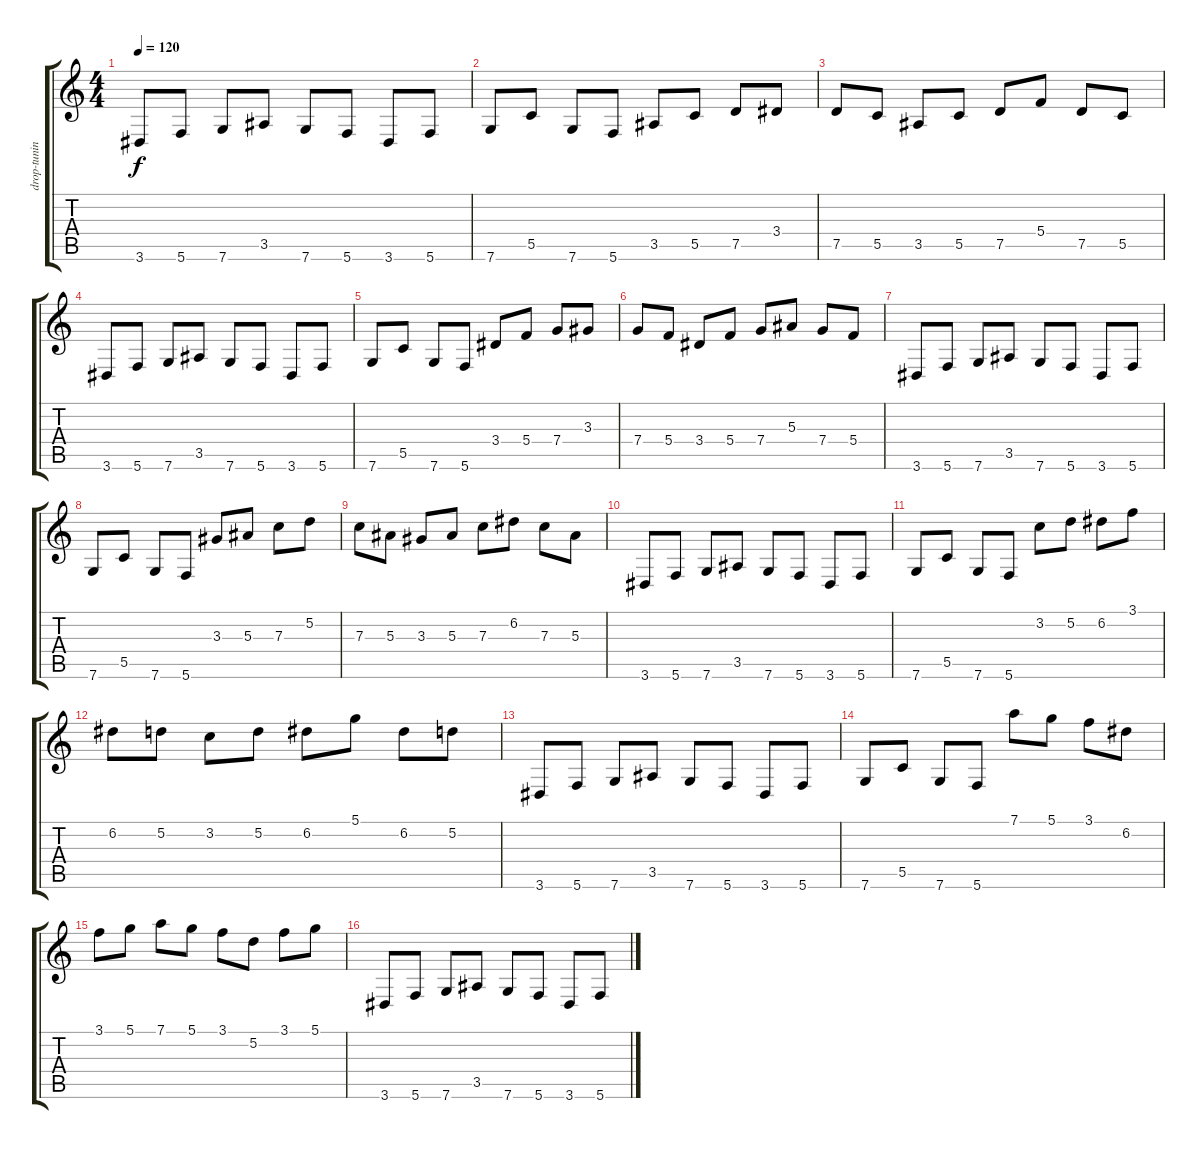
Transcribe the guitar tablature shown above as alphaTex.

\track ("drop-tuning shape" "drop-tunin") {mute instrument overdrivenguitar}
\staff {score tabs}
\tuning (D4 A3 F3 C3 G2 C2) {hide}
\ts (4 4)
\tempo 120
\clef g2
\ks c
3.6.8{dy f} 5.6.8 7.6.8 3.5.8 7.6.8 5.6.8 3.6.8 5.6.8 |
7.6.8 5.5.8 7.6.8 5.6.8 3.5.8 5.5.8 7.5.8 3.4.8 |
7.5.8 5.5.8 3.5.8 5.5.8 7.5.8 5.4.8 7.5.8 5.5.8 |
3.6.8 5.6.8 7.6.8 3.5.8 7.6.8 5.6.8 3.6.8 5.6.8 |
7.6.8 5.5.8 7.6.8 5.6.8 3.4.8 5.4.8 7.4.8 3.3.8 |
7.4.8 5.4.8 3.4.8 5.4.8 7.4.8 5.3.8 7.4.8 5.4.8 |
3.6.8 5.6.8 7.6.8 3.5.8 7.6.8 5.6.8 3.6.8 5.6.8 |
7.6.8 5.5.8 7.6.8 5.6.8 3.3.8 5.3.8 7.3.8 5.2.8 |
7.3.8 5.3.8 3.3.8 5.3.8 7.3.8 6.2.8 7.3.8 5.3.8 |
3.6.8 5.6.8 7.6.8 3.5.8 7.6.8 5.6.8 3.6.8 5.6.8 |
7.6.8 5.5.8 7.6.8 5.6.8 3.2.8 5.2.8 6.2.8 3.1.8 |
6.2.8 5.2.8 3.2.8 5.2.8 6.2.8 5.1.8 6.2.8 5.2.8 |
3.6.8 5.6.8 7.6.8 3.5.8 7.6.8 5.6.8 3.6.8 5.6.8 |
7.6.8 5.5.8 7.6.8 5.6.8 7.1.8 5.1.8 3.1.8 6.2.8 |
3.1.8 5.1.8 7.1.8 5.1.8 3.1.8 5.2.8 3.1.8 5.1.8 |
3.6.8 5.6.8 7.6.8 3.5.8 7.6.8 5.6.8 3.6.8 5.6.8
